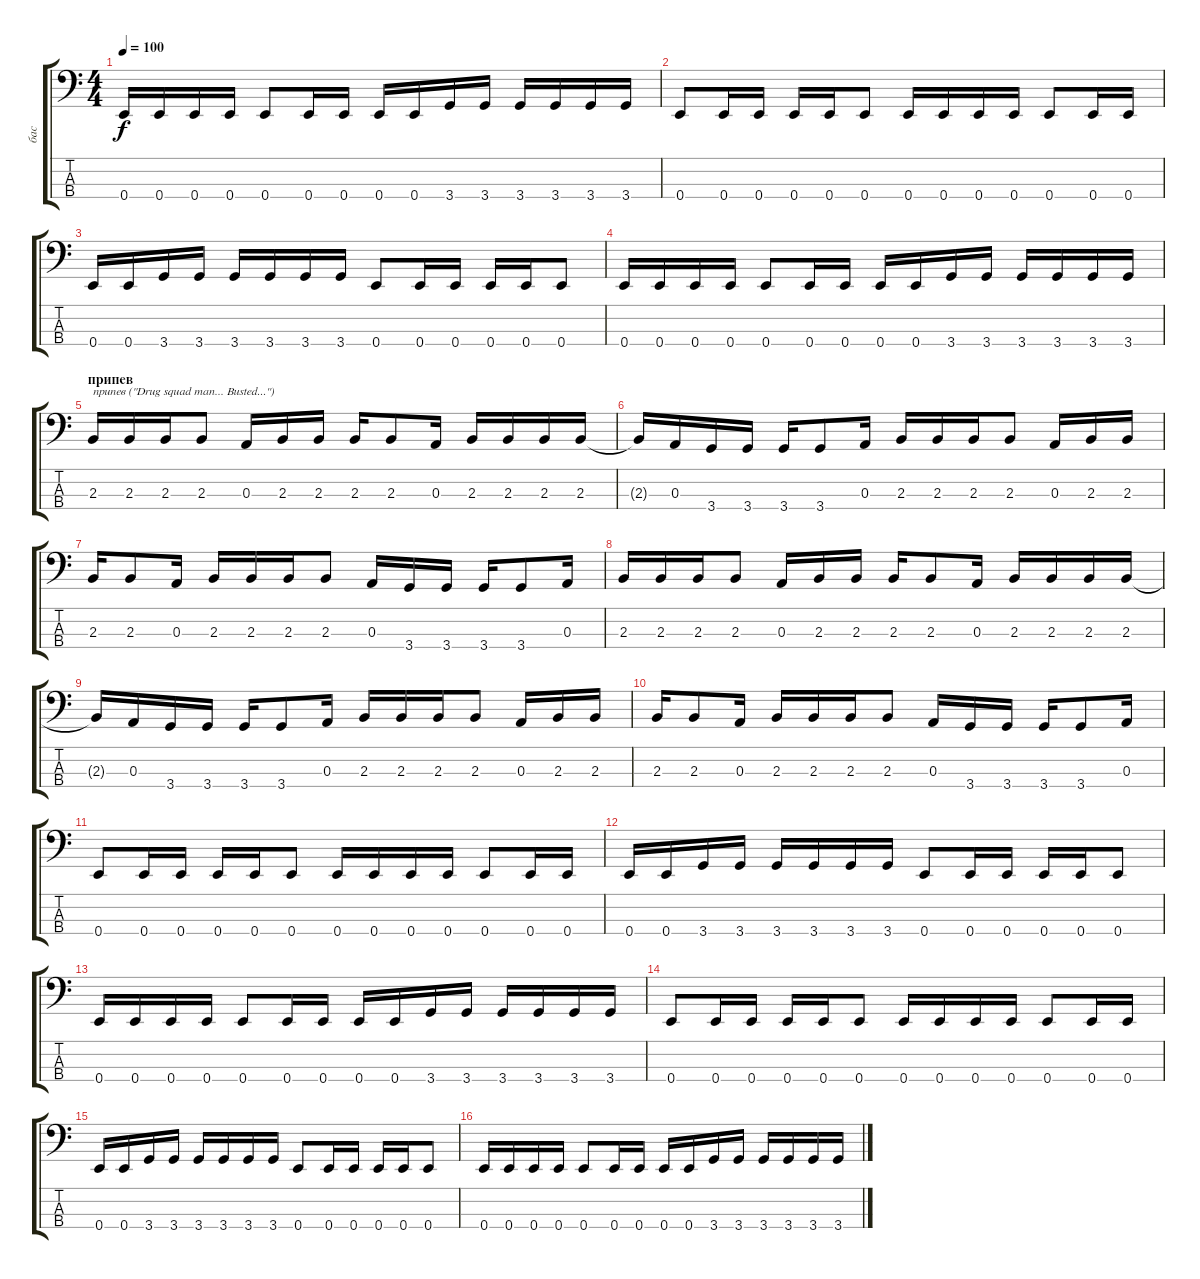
\track ("бас" "бас") {instrument electricbasspick}
\staff {score tabs}
\tuning (G2 D2 A1 E1) {hide}
\ts (4 4)
\tempo 100
\clef f4
\ks c
0.4.16{dy f} 0.4.16 0.4.16 0.4.16 0.4.8 0.4.16 0.4.16 0.4.16 0.4.16 3.4.16 3.4.16 3.4.16 3.4.16 3.4.16 3.4.16 |
0.4.8 0.4.16 0.4.16 0.4.16 0.4.16 0.4.8 0.4.16 0.4.16 0.4.16 0.4.16 0.4.8 0.4.16 0.4.16 |
0.4.16 0.4.16 3.4.16 3.4.16 3.4.16 3.4.16 3.4.16 3.4.16 0.4.8 0.4.16 0.4.16 0.4.16 0.4.16 0.4.8 |
0.4.16 0.4.16 0.4.16 0.4.16 0.4.8 0.4.16 0.4.16 0.4.16 0.4.16 3.4.16 3.4.16 3.4.16 3.4.16 3.4.16 3.4.16 |
\section ("" "припев")
2.3.16{txt "припев (\"Drug squad man... Busted...\")"} 2.3.16 2.3.16 2.3.8 0.3.16 2.3.16 2.3.16 2.3.16 2.3.8 0.3.16 2.3.16 2.3.16 2.3.16 2.3.16 |
2.3{t}.16 0.3.16 3.4.16 3.4.16 3.4.16 3.4.8 0.3.16 2.3.16 2.3.16 2.3.16 2.3.8 0.3.16 2.3.16 2.3.16 |
2.3.16 2.3.8 0.3.16 2.3.16 2.3.16 2.3.16 2.3.8 0.3.16 3.4.16 3.4.16 3.4.16 3.4.8 0.3.16 |
2.3.16 2.3.16 2.3.16 2.3.8 0.3.16 2.3.16 2.3.16 2.3.16 2.3.8 0.3.16 2.3.16 2.3.16 2.3.16 2.3.16 |
2.3{t}.16 0.3.16 3.4.16 3.4.16 3.4.16 3.4.8 0.3.16 2.3.16 2.3.16 2.3.16 2.3.8 0.3.16 2.3.16 2.3.16 |
2.3.16 2.3.8 0.3.16 2.3.16 2.3.16 2.3.16 2.3.8 0.3.16 3.4.16 3.4.16 3.4.16 3.4.8 0.3.16 |
0.4.8 0.4.16 0.4.16 0.4.16 0.4.16 0.4.8 0.4.16 0.4.16 0.4.16 0.4.16 0.4.8 0.4.16 0.4.16 |
0.4.16 0.4.16 3.4.16 3.4.16 3.4.16 3.4.16 3.4.16 3.4.16 0.4.8 0.4.16 0.4.16 0.4.16 0.4.16 0.4.8 |
0.4.16 0.4.16 0.4.16 0.4.16 0.4.8 0.4.16 0.4.16 0.4.16 0.4.16 3.4.16 3.4.16 3.4.16 3.4.16 3.4.16 3.4.16 |
0.4.8 0.4.16 0.4.16 0.4.16 0.4.16 0.4.8 0.4.16 0.4.16 0.4.16 0.4.16 0.4.8 0.4.16 0.4.16 |
0.4.16 0.4.16 3.4.16 3.4.16 3.4.16 3.4.16 3.4.16 3.4.16 0.4.8 0.4.16 0.4.16 0.4.16 0.4.16 0.4.8 |
0.4.16 0.4.16 0.4.16 0.4.16 0.4.8 0.4.16 0.4.16 0.4.16 0.4.16 3.4.16 3.4.16 3.4.16 3.4.16 3.4.16 3.4.16
